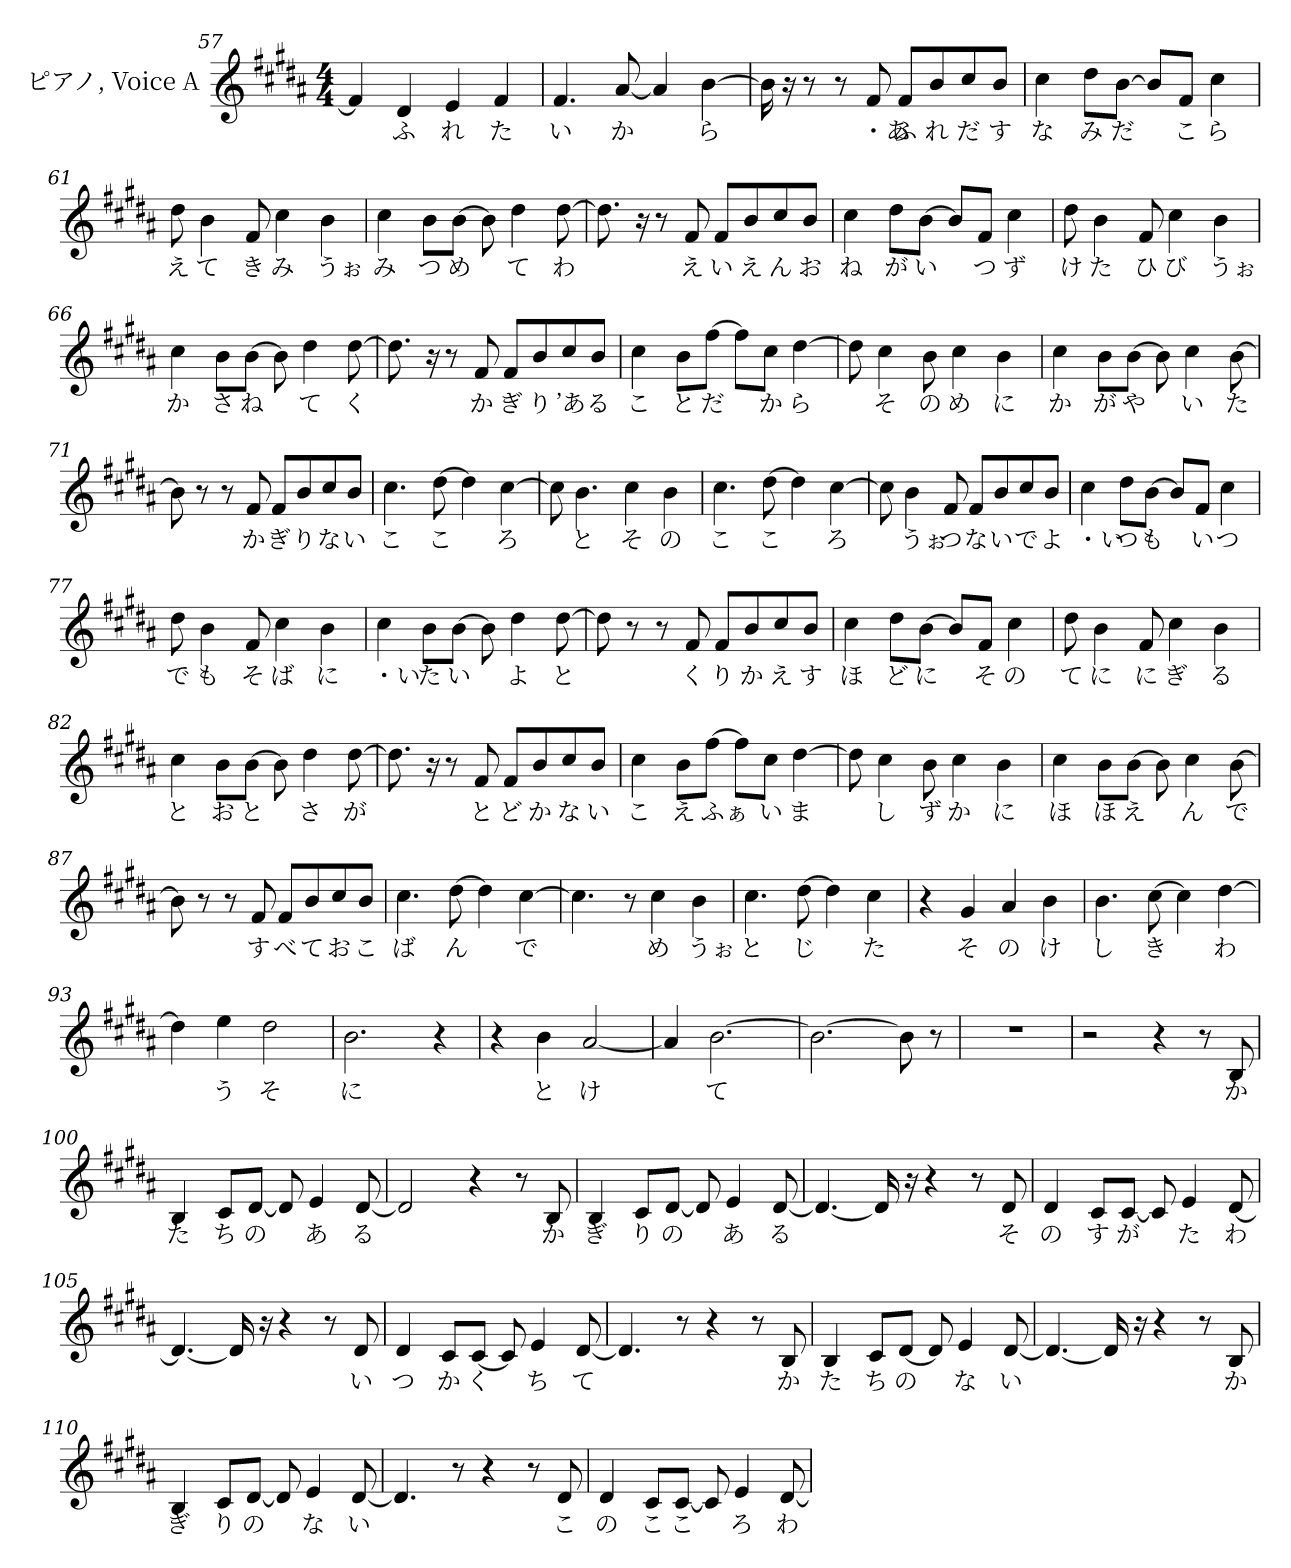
**kern	**text
*part1	*part1
*staff1	*staff1
*I"ピアノ, Voice A	*
!!LO:LB:g=z
*clefG2	*
*k[f#c#g#d#a#]	*
*M4/4	*
=57	=57
4f#/]	.
!	!LO:LY:b
4d#/	ふ
!	!LO:LY:b
4e/	れ
!	!LO:LY:b
4f#/	た
=58	=58
!	!LO:LY:b
4.f#/	い
!	!LO:LY:b
[8a#/	か
4a#/]	.
!	!LO:LY:b
[4b\	ら
=59	=59
16b\]	.
16r	.
8r	.
8r	.
!	!LO:LY:b
8f#/	・あ
!	!LO:LY:b
8f#/L	ふ
!	!LO:LY:b
8b/	れ
!	!LO:LY:b
8cc#/	だ
!	!LO:LY:b
8b/J	す
=60	=60
!	!LO:LY:b
4cc#\	な
!	!LO:LY:b
8dd#\L	み
!	!LO:LY:b
[8b\J	だ
8b/L]	.
!	!LO:LY:b
8f#/J	こ
!	!LO:LY:b
4cc#\	ら
=61	=61
!	!LO:LY:b
8dd#\	え
!	!LO:LY:b
4b\	て
!	!LO:LY:b
8f#/	き
!	!LO:LY:b
4cc#\	み
!	!LO:LY:b
4b\	うぉ
!!LO:LB:g=z
=62	=62
!	!LO:LY:b
4cc#\	み
!	!LO:LY:b
8b\L	つ
!	!LO:LY:b
[8b\J	め
8b\]	.
!	!LO:LY:b
4dd#\	て
!	!LO:LY:b
[8dd#\	わ
=63	=63
8.dd#\]	.
16r	.
8r	.
!	!LO:LY:b
8f#/	え
!	!LO:LY:b
8f#/L	い
!	!LO:LY:b
8b/	え
!	!LO:LY:b
8cc#/	ん
!	!LO:LY:b
8b/J	お
=64	=64
!	!LO:LY:b
4cc#\	ね
!	!LO:LY:b
8dd#\L	が
!	!LO:LY:b
[8b\J	い
8b/L]	.
!	!LO:LY:b
8f#/J	つ
!	!LO:LY:b
4cc#\	ず
=65	=65
!	!LO:LY:b
8dd#\	け
!	!LO:LY:b
4b\	た
!	!LO:LY:b
8f#/	ひ
!	!LO:LY:b
4cc#\	び
!	!LO:LY:b
4b\	うぉ
=66	=66
!	!LO:LY:b
4cc#\	か
!	!LO:LY:b
8b\L	さ
!	!LO:LY:b
[8b\J	ね
8b\]	.
!	!LO:LY:b
4dd#\	て
!	!LO:LY:b
[8dd#\	く
!!LO:PB:g=z
=67	=67
8.dd#\]	.
16r	.
8r	.
!	!LO:LY:b
8f#/	か
!	!LO:LY:b
8f#/L	ぎ
!	!LO:LY:b
8b/	り
!	!LO:LY:b
8cc#/	’あ
!	!LO:LY:b
8b/J	る
=68	=68
!	!LO:LY:b
4cc#\	こ
!	!LO:LY:b
8b\L	と
!	!LO:LY:b
[8ff#\J	だ
8ff#\L]	.
!	!LO:LY:b
8cc#\J	か
!	!LO:LY:b
[4dd#\	ら
=69	=69
8dd#\]	.
!	!LO:LY:b
4cc#\	そ
!	!LO:LY:b
8b\	の
!	!LO:LY:b
4cc#\	め
!	!LO:LY:b
4b\	に
=70	=70
!	!LO:LY:b
4cc#\	か
!	!LO:LY:b
8b\L	が
!	!LO:LY:b
[8b\J	や
8b\]	.
!	!LO:LY:b
4cc#\	い
!	!LO:LY:b
[8b\	た
=71	=71
8b\]	.
8r	.
8r	.
!	!LO:LY:b
8f#/	か
!	!LO:LY:b
8f#/L	ぎ
!	!LO:LY:b
8b/	り
!	!LO:LY:b
8cc#/	な
!	!LO:LY:b
8b/J	い
!!LO:LB:g=z
=72	=72
!	!LO:LY:b
4.cc#\	こ
!	!LO:LY:b
[8dd#\	こ
4dd#\]	.
!	!LO:LY:b
[4cc#\	ろ
=73	=73
8cc#\]	.
!	!LO:LY:b
4.b\	と
!	!LO:LY:b
4cc#\	そ
!	!LO:LY:b
4b\	の
=74	=74
!	!LO:LY:b
4.cc#\	こ
!	!LO:LY:b
[8dd#\	こ
4dd#\]	.
!	!LO:LY:b
[4cc#\	ろ
=75	=75
8cc#\]	.
!	!LO:LY:b
4b\	うぉ
!	!LO:LY:b
8f#/	つ
!	!LO:LY:b
8f#/L	な
!	!LO:LY:b
8b/	い
!	!LO:LY:b
8cc#/	で
!	!LO:LY:b
8b/J	よ
=76	=76
!	!LO:LY:b
4cc#\	・い
!	!LO:LY:b
8dd#\L	つ
!	!LO:LY:b
[8b\J	も
8b/L]	.
!	!LO:LY:b
8f#/J	い
!	!LO:LY:b
4cc#\	つ
=77	=77
!	!LO:LY:b
8dd#\	で
!	!LO:LY:b
4b\	も
!	!LO:LY:b
8f#/	そ
!	!LO:LY:b
4cc#\	ば
!	!LO:LY:b
4b\	に
!!LO:LB:g=z
=78	=78
!	!LO:LY:b
4cc#\	・い
!	!LO:LY:b
8b\L	た
!	!LO:LY:b
[8b\J	い
8b\]	.
!	!LO:LY:b
4dd#\	よ
!	!LO:LY:b
[8dd#\	と
=79	=79
8dd#\]	.
8r	.
8r	.
!	!LO:LY:b
8f#/	く
!	!LO:LY:b
8f#/L	り
!	!LO:LY:b
8b/	か
!	!LO:LY:b
8cc#/	え
!	!LO:LY:b
8b/J	す
=80	=80
!	!LO:LY:b
4cc#\	ほ
!	!LO:LY:b
8dd#\L	ど
!	!LO:LY:b
[8b\J	に
8b/L]	.
!	!LO:LY:b
8f#/J	そ
!	!LO:LY:b
4cc#\	の
=81	=81
!	!LO:LY:b
8dd#\	て
!	!LO:LY:b
4b\	に
!	!LO:LY:b
8f#/	に
!	!LO:LY:b
4cc#\	ぎ
!	!LO:LY:b
4b\	る
=82	=82
!	!LO:LY:b
4cc#\	と
!	!LO:LY:b
8b\L	お
!	!LO:LY:b
[8b\J	と
8b\]	.
!	!LO:LY:b
4dd#\	さ
!	!LO:LY:b
[8dd#\	が
!!LO:LB:g=z
=83	=83
8.dd#\]	.
16r	.
8r	.
!	!LO:LY:b
8f#/	と
!	!LO:LY:b
8f#/L	ど
!	!LO:LY:b
8b/	か
!	!LO:LY:b
8cc#/	な
!	!LO:LY:b
8b/J	い
=84	=84
!	!LO:LY:b
4cc#\	こ
!	!LO:LY:b
8b\L	え
!	!LO:LY:b
[8ff#\J	ふぁ
8ff#\L]	.
!	!LO:LY:b
8cc#\J	い
!	!LO:LY:b
[4dd#\	ま
=85	=85
8dd#\]	.
!	!LO:LY:b
4cc#\	し
!	!LO:LY:b
8b\	ず
!	!LO:LY:b
4cc#\	か
!	!LO:LY:b
4b\	に
=86	=86
!	!LO:LY:b
4cc#\	ほ
!	!LO:LY:b
8b\L	ほ
!	!LO:LY:b
[8b\J	え
8b\]	.
!	!LO:LY:b
4cc#\	ん
!	!LO:LY:b
[8b\	で
=87	=87
8b\]	.
8r	.
8r	.
!	!LO:LY:b
8f#/	す
!	!LO:LY:b
8f#/L	べ
!	!LO:LY:b
8b/	て
!	!LO:LY:b
8cc#/	お
!	!LO:LY:b
8b/J	こ
!!LO:LB:g=z
=88	=88
!	!LO:LY:b
4.cc#\	ば
!	!LO:LY:b
[8dd#\	ん
4dd#\]	.
!	!LO:LY:b
[4cc#\	で
=89	=89
4.cc#\]	.
8r	.
!	!LO:LY:b
4cc#\	め
!	!LO:LY:b
4b\	うぉ
=90	=90
!	!LO:LY:b
4.cc#\	と
!	!LO:LY:b
[8dd#\	じ
4dd#\]	.
!	!LO:LY:b
4cc#\	た
=91	=91
4r	.
!	!LO:LY:b
4g#/	そ
!	!LO:LY:b
4a#/	の
!	!LO:LY:b
4b\	け
=92	=92
!	!LO:LY:b
4.b\	し
!	!LO:LY:b
[8cc#\	き
4cc#\]	.
!	!LO:LY:b
[4dd#\	わ
=93	=93
4dd#\]	.
!	!LO:LY:b
4ee\	う
!	!LO:LY:b
2dd#\	そ
=94	=94
!	!LO:LY:b
2.b\	に
4r	.
=95	=95
4r	.
!	!LO:LY:b
4b\	と
!	!LO:LY:b
[2a#/	け
!!LO:LB:g=z
=96	=96
4a#/]	.
!	!LO:LY:b
[2.b\	て
=97	=97
2.b\_	.
8b\]	.
8r	.
=98	=98
1r	.
=99	=99
2r	.
4r	.
8r	.
!	!LO:LY:b
8B/	か
=100	=100
!	!LO:LY:b
4B/	た
!	!LO:LY:b
8c#/L	ち
!	!LO:LY:b
[8d#/J	の
8d#/]	.
!	!LO:LY:b
4e/	あ
!	!LO:LY:b
[8d#/	る
=101	=101
2d#/]	.
4r	.
8r	.
!	!LO:LY:b
8B/	か
=102	=102
!	!LO:LY:b
4B/	ぎ
!	!LO:LY:b
8c#/L	り
!	!LO:LY:b
[8d#/J	の
8d#/]	.
!	!LO:LY:b
4e/	あ
!	!LO:LY:b
[8d#/	る
!!LO:LB:g=z
=103	=103
4.d#/_	.
16d#/]	.
16r	.
4r	.
8r	.
!	!LO:LY:b
8d#/	そ
=104	=104
!	!LO:LY:b
4d#/	の
!	!LO:LY:b
8c#/L	す
!	!LO:LY:b
[8c#/J	が
8c#/]	.
!	!LO:LY:b
4e/	た
!	!LO:LY:b
[8d#/	わ
=105	=105
4.d#/_	.
16d#/]	.
16r	.
4r	.
8r	.
!	!LO:LY:b
8d#/	い
=106	=106
!	!LO:LY:b
4d#/	つ
!	!LO:LY:b
8c#/L	か
!	!LO:LY:b
[8c#/J	く
8c#/]	.
!	!LO:LY:b
4e/	ち
!	!LO:LY:b
[8d#/	て
=107	=107
4.d#/]	.
8r	.
4r	.
8r	.
!	!LO:LY:b
8B/	か
!!LO:LB:g=z
=108	=108
!	!LO:LY:b
4B/	た
!	!LO:LY:b
8c#/L	ち
!	!LO:LY:b
[8d#/J	の
8d#/]	.
!	!LO:LY:b
4e/	な
!	!LO:LY:b
[8d#/	い
=109	=109
4.d#/_	.
16d#/]	.
16r	.
4r	.
8r	.
!	!LO:LY:b
8B/	か
=110	=110
!	!LO:LY:b
4B/	ぎ
!	!LO:LY:b
8c#/L	り
!	!LO:LY:b
[8d#/J	の
8d#/]	.
!	!LO:LY:b
4e/	な
!	!LO:LY:b
[8d#/	い
=111	=111
4.d#/]	.
8r	.
4r	.
8r	.
!	!LO:LY:b
8d#/	こ
=112	=112
!	!LO:LY:b
4d#/	の
!	!LO:LY:b
8c#/L	こ
!	!LO:LY:b
[8c#/J	こ
8c#/]	.
!	!LO:LY:b
4e/	ろ
!	!LO:LY:b
[8d#/	わ
=	=
*-	*-
